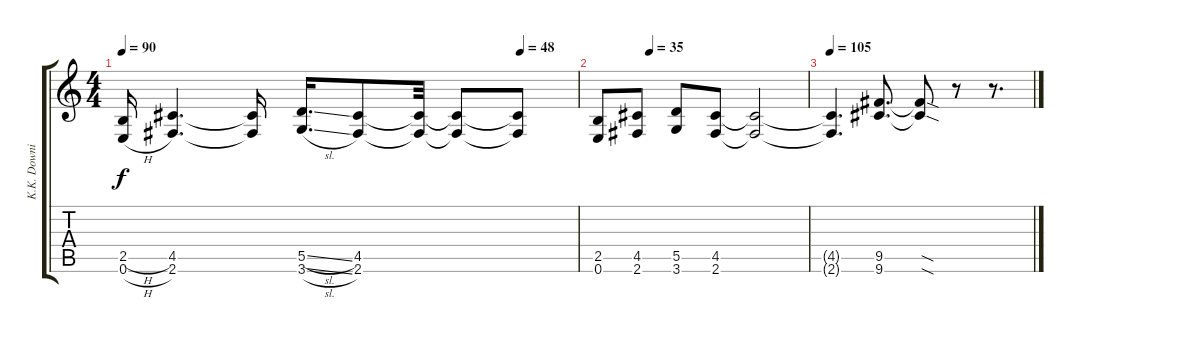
\track ("K.K. Downing" "K.K. Downi") {instrument distortionguitar}
\staff {score tabs}
\tuning (E4 B3 G3 D3 A2 E2) {hide}
\ts (4 4)
\tempo 90
\tempo (48 0.875)
\clef g2
\ks c
(2.5{h} 0.6{h}).16{dy f} (4.5 2.6).4{d} (4.5{t} 2.6{t}).16 (5.5{sl} 3.6{sl}).16{d} (4.5 2.6).8 (4.5{t} 2.6{t}).32 (4.5{t} 2.6{t}).8 (4.5{t} 2.6{t}).8 |
\tempo (35 0.25)
(2.5 0.6).8 (4.5 2.6).8 (5.5 3.6).8 (4.5 2.6).8 (4.5{t} 2.6{t}).2 |
\tempo 105
(4.5{t} 2.6{t}).4{d} (9.5 9.6).8{d} (9.5{sod t} 9.6{sod t}).8 r.8 r.8{d}
